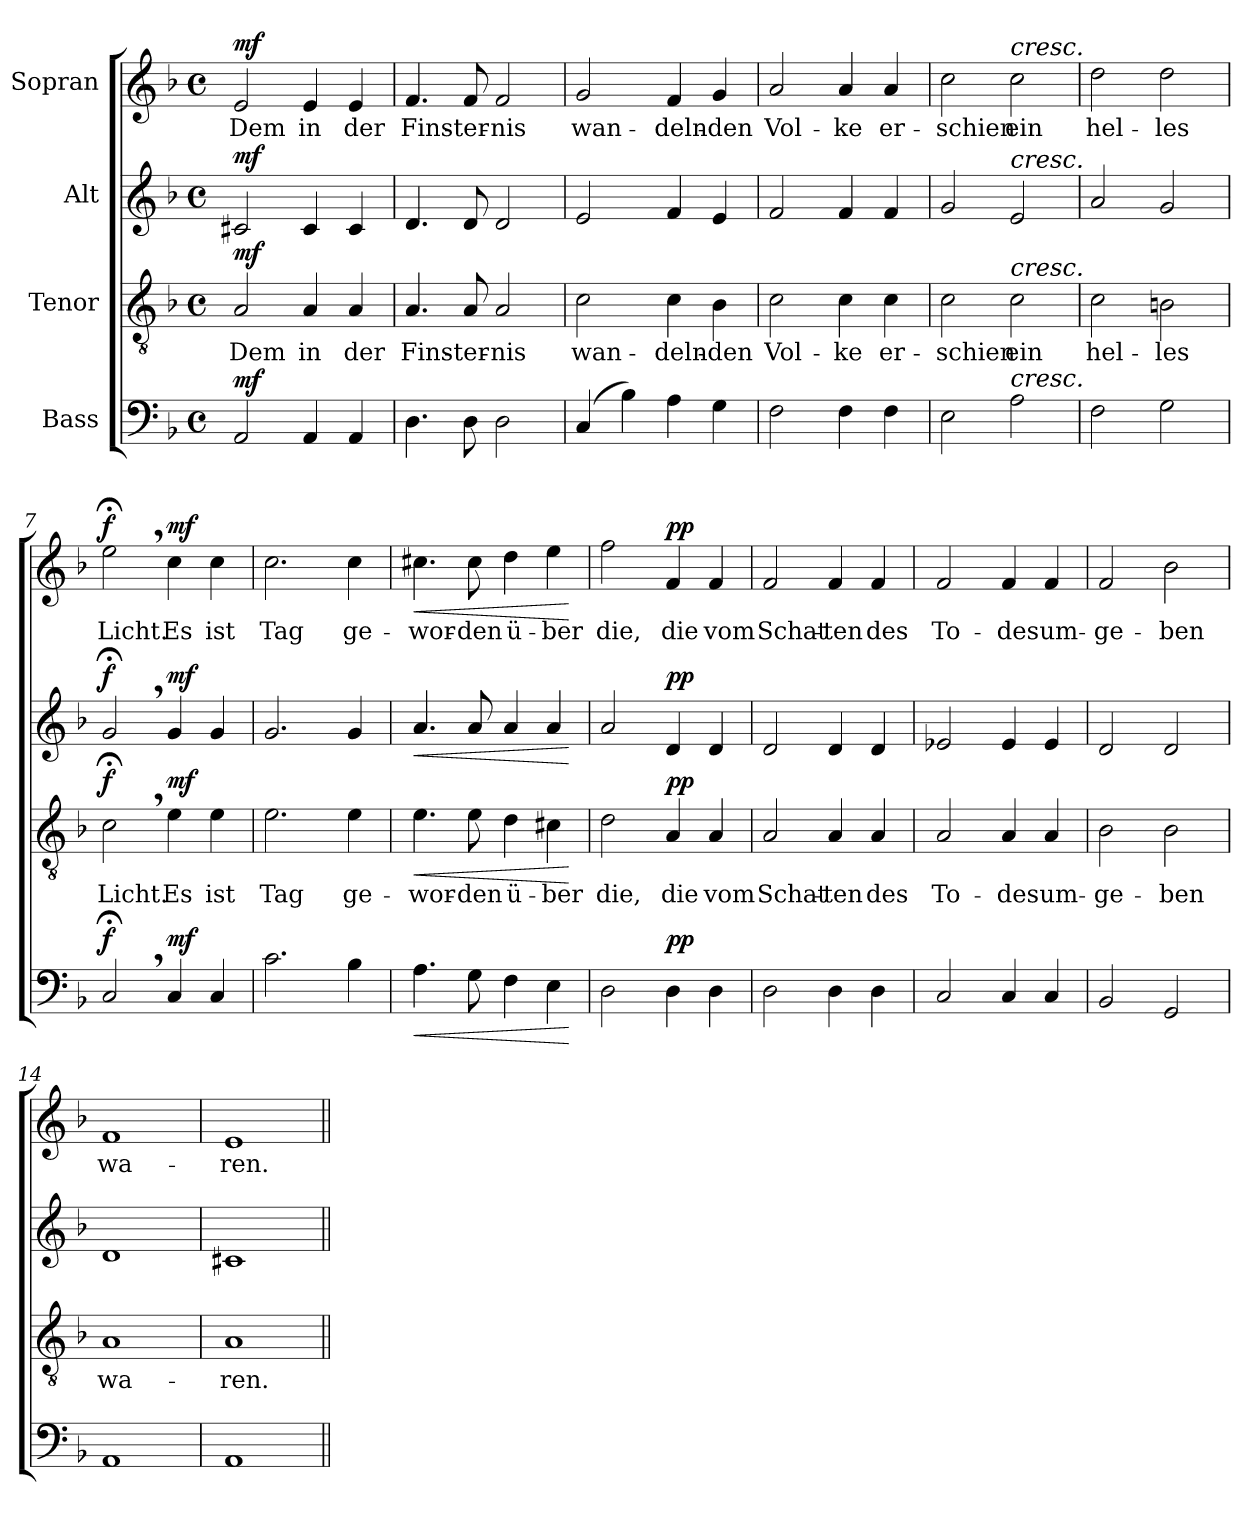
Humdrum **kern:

**kern	**dynam	**kern	**text	**dynam	**kern	**dynam	**kern	**text	**dynam
*part4	*part4	*part3	*part3	*part3	*part2	*part2	*part1	*part1	*part1
*staff4	*staff4	*staff3	*staff3	*staff3	*staff2	*staff2	*staff1	*staff1	*staff1
*I"Bass	*	*I"Tenor	*	*	*I"Alt	*	*I"Sopran	*	*
*clefF4	*	*clefGv2	*	*	*clefG2	*	*clefG2	*	*
*k[b-]	*	*k[b-]	*	*	*k[b-]	*	*k[b-]	*	*
*M4/4	*	*M4/4	*	*	*M4/4	*	*M4/4	*	*
*met(c)	*	*met(c)	*	*	*met(c)	*	*met(c)	*	*
=1	=1	=1	=1	=1	=1	=1	=1	=1	=1
!	!LO:DY:a	!	!LO:LY:b	!LO:DY:a	!	!LO:DY:a	!	!LO:LY:b	!LO:DY:a
2AA/	mf	2A/	Dem	mf	2c#X/	mf	2e/	Dem	mf
!	!	!	!LO:LY:b	!	!	!	!	!LO:LY:b	!
4AA/	.	4A/	in	.	4c#/	.	4e/	in	.
!	!	!	!LO:LY:b	!	!	!	!	!LO:LY:b	!
4AA/	.	4A/	der	.	4c#/	.	4e/	der	.
=2	=2	=2	=2	=2	=2	=2	=2	=2	=2
!	!	!	!LO:LY:b	!	!	!	!	!LO:LY:b	!
4.D\	.	4.A/	Fins-	.	4.d/	.	4.f/	Fins-	.
!	!	!	!LO:LY:b	!	!	!	!	!LO:LY:b	!
8D\	.	8A/	-ter-	.	8d/	.	8f/	-ter-	.
!	!	!	!LO:LY:b	!	!	!	!	!LO:LY:b	!
2D\	.	2A/	-nis	.	2d/	.	2f/	-nis	.
=3	=3	=3	=3	=3	=3	=3	=3	=3	=3
!	!	!	!LO:LY:b	!	!	!	!	!LO:LY:b	!
(4C/	.	2c\	wan-	.	2e/	.	2g/	wan-	.
4B-\)	.	.	.	.	.	.	.	.	.
!	!	!	!LO:LY:b	!	!	!	!	!LO:LY:b	!
4A\	.	4c\	-deln-	.	4f/	.	4f/	-deln-	.
!	!	!	!LO:LY:b	!	!	!	!	!LO:LY:b	!
4G\	.	4B-\	-den	.	4e/	.	4g/	-den	.
=4	=4	=4	=4	=4	=4	=4	=4	=4	=4
!	!	!	!LO:LY:b	!	!	!	!	!LO:LY:b	!
2F\	.	2c\	Vol-	.	2f/	.	2a/	Vol-	.
!	!	!	!LO:LY:b	!	!	!	!	!LO:LY:b	!
4F\	.	4c\	-ke	.	4f/	.	4a/	-ke	.
!	!	!	!LO:LY:b	!	!	!	!	!LO:LY:b	!
4F\	.	4c\	er-	.	4f/	.	4a/	er-	.
!!LO:LB:g=z
=5	=5	=5	=5	=5	=5	=5	=5	=5	=5
!	!	!	!LO:LY:b	!	!	!	!	!LO:LY:b	!
2E\	.	2c\	-schien	.	2g/	.	2cc\	-schien	.
!	!	!	!	!	!	!	!LO:TX:a:i:t=cresc.	!	!
!	!	!	!	!	!LO:TX:a:i:t=cresc.	!	!	!	!
!	!	!LO:TX:a:i:t=cresc.	!	!	!	!	!	!	!
!LO:TX:a:i:t=cresc.	!	!	!	!	!	!	!	!	!
!	!	!	!LO:LY:b	!	!	!	!	!LO:LY:b	!
2A\	.	2c\	ein	.	2e/	.	2cc\	ein	.
=6	=6	=6	=6	=6	=6	=6	=6	=6	=6
!	!	!	!LO:LY:b	!	!	!	!	!LO:LY:b	!
2F\	.	2c\	hel-	.	2a/	.	2dd\	hel-	.
!	!	!	!LO:LY:b	!	!	!	!	!LO:LY:b	!
2G\	.	2Bn\	-les	.	2g/	.	2dd\	-les	.
=7	=7	=7	=7	=7	=7	=7	=7	=7	=7
!	!LO:DY:a	!	!LO:LY:b	!LO:DY:a	!	!LO:DY:a	!	!LO:LY:b	!LO:DY:a
2C;<,/	f	2c;<,\	Licht.	f	2g;<,/	f	2ee;<,\	Licht.	f
!	!LO:DY:a	!	!LO:LY:b	!LO:DY:a	!	!LO:DY:a	!	!LO:LY:b	!LO:DY:a
4C/	mf	4e\	Es	mf	4g/	mf	4cc\	Es	mf
!	!	!	!LO:LY:b	!	!	!	!	!LO:LY:b	!
4C/	.	4e\	ist	.	4g/	.	4cc\	ist	.
=8	=8	=8	=8	=8	=8	=8	=8	=8	=8
!	!	!	!LO:LY:b	!	!	!	!	!LO:LY:b	!
2.c\	.	2.e\	Tag	.	2.g/	.	2.cc\	Tag	.
!	!	!	!LO:LY:b	!	!	!	!	!LO:LY:b	!
4B-\	.	4e\	ge-	.	4g/	.	4cc\	ge-	.
=9	=9	=9	=9	=9	=9	=9	=9	=9	=9
!	!LO:HP:b	!	!LO:LY:b	!LO:HP:b	!	!LO:HP:b	!	!LO:LY:b	!LO:HP:b
4.A\	<	4.e\	-wor-	<	4.a/	<	4.cc#X\	-wor-	<
!	!	!	!LO:LY:b	!	!	!	!	!LO:LY:b	!
8G\	.	8e\	-den	.	8a/	.	8cc#\	-den	.
!	!	!	!LO:LY:b	!	!	!	!	!LO:LY:b	!
4F\	.	4d\	ü-	.	4a/	.	4dd\	ü-	.
!	!	!	!LO:LY:b	!	!	!	!	!LO:LY:b	!
4E\	.	4c#X\	-ber	.	4a/	.	4ee\	-ber	.
.	[	.	.	[	.	[	.	.	[
!!LO:LB:g=z
=10	=10	=10	=10	=10	=10	=10	=10	=10	=10
!	!	!	!LO:LY:b	!	!	!	!	!LO:LY:b	!
2D\	.	2d\	die,	.	2a/	.	2ff\	die,	.
!	!LO:DY:a	!	!LO:LY:b	!LO:DY:a	!	!LO:DY:a	!	!LO:LY:b	!LO:DY:a
4D\	pp	4A/	die	pp	4d/	pp	4f/	die	pp
!	!	!	!LO:LY:b	!	!	!	!	!LO:LY:b	!
4D\	.	4A/	vom	.	4d/	.	4f/	vom	.
=11	=11	=11	=11	=11	=11	=11	=11	=11	=11
!	!	!	!LO:LY:b	!	!	!	!	!LO:LY:b	!
2D\	.	2A/	Schat-	.	2d/	.	2f/	Schat-	.
!	!	!	!LO:LY:b	!	!	!	!	!LO:LY:b	!
4D\	.	4A/	-ten	.	4d/	.	4f/	-ten	.
!	!	!	!LO:LY:b	!	!	!	!	!LO:LY:b	!
4D\	.	4A/	des	.	4d/	.	4f/	des	.
=12	=12	=12	=12	=12	=12	=12	=12	=12	=12
!	!	!	!LO:LY:b	!	!	!	!	!LO:LY:b	!
2C/	.	2A/	To-	.	2e-X/	.	2f/	To-	.
!	!	!	!LO:LY:b	!	!	!	!	!LO:LY:b	!
4C/	.	4A/	-des	.	4e-/	.	4f/	-des	.
!	!	!	!LO:LY:b	!	!	!	!	!LO:LY:b	!
4C/	.	4A/	um-	.	4e-/	.	4f/	um-	.
=13	=13	=13	=13	=13	=13	=13	=13	=13	=13
!	!	!	!LO:LY:b	!	!	!	!	!LO:LY:b	!
2BB-/	.	2B-\	-ge-	.	2d/	.	2f/	-ge-	.
!	!	!	!LO:LY:b	!	!	!	!	!LO:LY:b	!
2GG/	.	2B-\	-ben	.	2d/	.	2b-\	-ben	.
=14	=14	=14	=14	=14	=14	=14	=14	=14	=14
!	!	!	!LO:LY:b	!	!	!	!	!LO:LY:b	!
1AA	.	1A	wa-	.	1d	.	1f	wa-	.
=15	=15	=15	=15	=15	=15	=15	=15	=15	=15
!	!	!	!LO:LY:b	!	!	!	!	!LO:LY:b	!
1AA	.	1A	-ren.	.	1c#X	.	1e	-ren.	.
=||	=||	=||	=||	=||	=||	=||	=||	=||	=||
*-	*-	*-	*-	*-	*-	*-	*-	*-	*-
